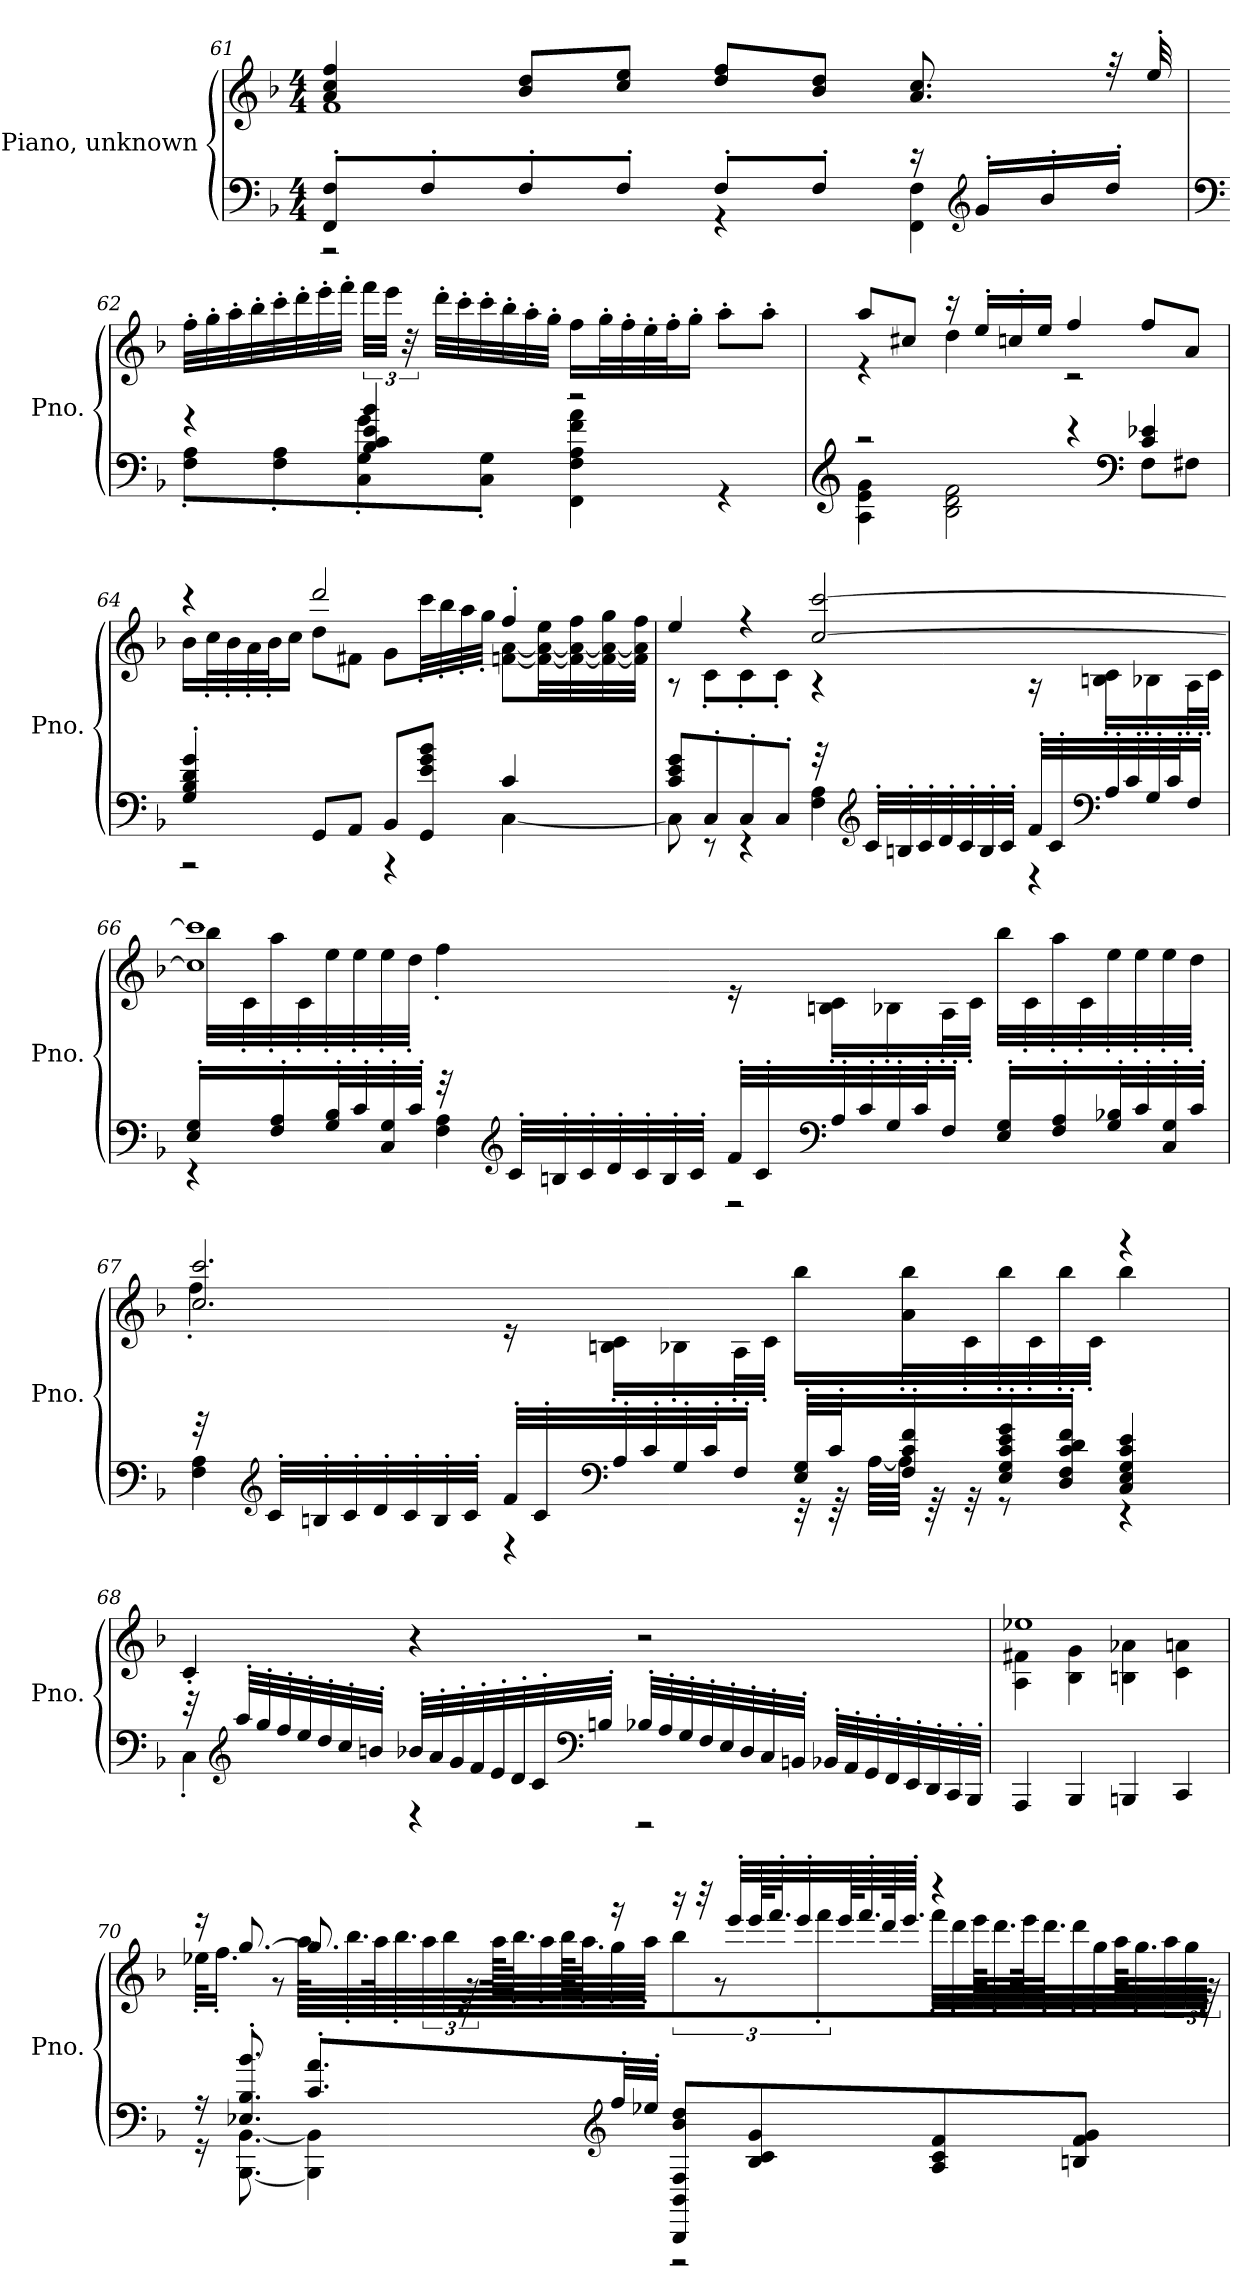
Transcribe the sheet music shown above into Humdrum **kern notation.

**kern	**kern
*part1	*part1
*staff2	*staff1
*I"Piano, unknown	*
*I'Pno.	*
*clefF4	*clefG2
*k[b-]	*k[b-]
*M4/4	*M4/4
=61	=61
*^	*^
8FF/' 8F/'L	2r	4a/ 4cc/ 4ff/	1f
8F'/	.	.	.
8F'/	.	8b-/ 8dd/L	.
8F'/J	.	8cc/ 8ee/J	.
8F'/L	4r	8dd/ 8ff/L	.
8F'/J	.	8b-/ 8dd/J	.
16r	4FF\ 4F\	8.a/ 8.cc/	.
*clefG2	*	*	*
16g'/LL	.	.	.
16b-'/	.	.	.
16dd'/JJ	.	32r	.
.	.	32ee'/	.
*	*	*v	*v
!!LO:LB:g=z
=62	=62	=62
*clefF4	*	*
4r	8F\' 8A\'L	32ff'\LLL
.	.	32gg'\
.	.	32aa'\
.	.	32bb-'\
.	8F\' 8A\'	32ccc'\
.	.	32ddd'\
.	.	32eee'\
.	.	32fff'\JJJ
4B-/ 4c/ 4e/ 4b-/	8C\' 8G\' 8g\'	48fff\LLL
.	.	48eee\JJJ
.	.	48r
.	.	32ddd'\LLL
.	.	32ccc'\
.	8C\' 8G\'J	32ccc'\
.	.	32bb-'\
.	.	32aa'\
.	.	32gg'\JJJ
2r	4FF\ 4F\ 4A\ 4f\ 4a\	16ff\LL
.	.	32gg'\L
.	.	32ff'\
.	.	32ee'\
.	.	32ff'\J
.	.	16gg'\JJ
.	4r	8aa'\L
.	.	8aa'\J
=63	=63	=63
*clefG2	*	*
*	*	*^
2r	4A\ 4e\ 4g\	8aa/L	4r
.	.	8cc#X/J	.
.	2B-\ 2d\ 2f\	16r	4dd\
.	.	16ee'/LL	.
.	.	16ccn'/	.
.	.	16ee/JJ	.
4r	.	4ff/	2r
*clefF4	*	*	*
4c/ 4e-X/	8F\L	8ff/L	.
.	8F#X\J	8a/J	.
!!LO:LB:g=z	!!
=64	=64	=64	=64
4G/' 4B-/' 4d/' 4g/'	2r	4r	16b-\LL
.	.	.	32cc'\L
.	.	.	32b-'\
.	.	.	32a'\
.	.	.	32b-'\J
.	.	.	16cc\JJ
8GG/L	.	2ddd/	8dd\L
8AA/J	.	.	8f#X\J
8BB-/L	4r	.	8g\L
8GG/ 8e/ 8g/ 8b-/J	.	.	32ccc'\LL
.	.	.	32bb-'\
.	.	.	32aa'\
.	.	.	32gg'\JJJ
4c/	[4C\	4ff'/	[8fn\ [8a\L
.	.	.	32f\_ 32a\_ 32ee\LL
.	.	.	32f\_ 32a\_ 32ff\
.	.	.	32f\_ 32a\_ 32gg\
.	.	.	32f\] 32a\] 32ff\JJJ
!!LO:PB:g=z	!!
=65	=65	=65	=65
8c/ 8e/ 8g/L	8C\]	4ee/	8r
8C'/	8r	.	8c'\L
8C'/	4r	4r	8c'\
8C'/J	.	.	8c'\J
32r	4F\ 4A\	[2cc/ [2ccc/	4r
*clefG2	*	*	*
32c'/LLL	.	.	.
32Bn'/	.	.	.
32c'/	.	.	.
32d'/	.	.	.
32c'/	.	.	.
32B'/	.	.	.
32c'/JJJ	.	.	.
32f'/LLL	4r	.	16r
32c'/	.	.	.
*clefF4	*	*	*
32A'/	.	.	16Bn\' 16c\'LL
32c'/	.	.	.
32G'/	.	.	16B-X'\
32c'/J	.	.	.
16F'/JJ	.	.	32A'\L
.	.	.	32c'\JJJ
!!LO:LB:g=z	!!
=66	=66	=66	=66
16E/' 16G/'LL	4r	1cc] 1ccc]	32bb-\LLL
.	.	.	32c'\
16F/' 16A/'	.	.	32aa'\
.	.	.	32c'\
32G/' 32B-/'L	.	.	32ee'\
32c'/	.	.	32ee'\
32C/' 32G/'	.	.	32ee'\
32c'/JJJ	.	.	32dd'\JJJ
32r	4F\ 4A\	.	4ff'\
*clefG2	*	*	*
32c'/LLL	.	.	.
32Bn'/	.	.	.
32c'/	.	.	.
32d'/	.	.	.
32c'/	.	.	.
32B'/	.	.	.
32c'/JJJ	.	.	.
32f'/LLL	2r	.	16r
32c'/	.	.	.
*clefF4	*	*	*
32A'/	.	.	16Bn\' 16c\'LL
32c'/	.	.	.
32G'/	.	.	16B-X'\
32c'/J	.	.	.
16F'/JJ	.	.	32A'\L
.	.	.	32c'\JJJ
16E/' 16G/'LL	.	.	32bb-\LLL
.	.	.	32c'\
16F/' 16A/'	.	.	32aa'\
.	.	.	32c'\
32G/' 32B-X/'L	.	.	32ee'\
32c'/	.	.	32ee'\
32C/' 32G/'	.	.	32ee'\
32c'/JJJ	.	.	32dd'\JJJ
!!LO:LB:g=z	!!
=67	=67	=67	=67
32r	4F\ 4A\	2.cc/ 2.ccc/	4ff'\
*clefG2	*	*	*
32c'/LLL	.	.	.
32Bn'/	.	.	.
32c'/	.	.	.
32d'/	.	.	.
32c'/	.	.	.
32B'/	.	.	.
32c'/JJJ	.	.	.
32f'/LLL	4r	.	16r
32c'/	.	.	.
*clefF4	*	*	*
32A'/	.	.	16Bn\' 16c\'LL
32c'/	.	.	.
32G'/	.	.	16B-X'\
32c'/J	.	.	.
16F'/JJ	.	.	32A'\L
.	.	.	32c'\JJJ
32E/' 32G/'LLL	32r	.	16bb-\LL
32c'/J	64r	.	.
.	[64A\LLLL	.	.
16F/' 16c/' 16f/'	64A\JJJJ]	.	32a\' 32bb-\'L
.	64r	.	.
.	32r	.	32c'\
16E/' 16G/' 16c/' 16e/' 16g/'	8r	.	32bb-'\
.	.	.	32c'\
16D/' 16F/' 16c/' 16d/' 16f/'JJ	.	.	32bb-'\
.	.	.	32c'\JJJ
4C/ 4E/ 4G/ 4c/ 4e/	4r	4r	4bb-\
*	*	*v	*v
!!LO:LB:g=z
=68	=68	=68
32r	4C'\	4c'/
*clefG2	*	*
32aa'/LLL	.	.
32gg'/	.	.
32ff'/	.	.
32ee'/	.	.
32dd'/	.	.
32cc'/	.	.
32bn'/JJJ	.	.
32b-X'/LLL	4r	4r
32a'/	.	.
32g'/	.	.
32f'/	.	.
32e'/	.	.
32d'/	.	.
32c'/	.	.
*clefF4	*	*
32Bn'/JJJ	.	.
32B-X'/LLL	2r	2r
32A'/	.	.
32G'/	.	.
32F'/	.	.
32E'/	.	.
32D'/	.	.
32C'/	.	.
32BBn'/JJJ	.	.
32BB-X'/LLL	.	.
32AA'/	.	.
32GG'/	.	.
32FF'/	.	.
32EE'/	.	.
32DD'/	.	.
32CC'/	.	.
32BBB-'/JJJ	.	.
*v	*v	*
=69	=69
*	*^
4AAA/	1ee-X	4A\ 4f#X\
4BBB-/	.	4B-\ 4g\
4BBBn/	.	4Bn\ 4a-X\
4CC/	.	4c\ 4an\
!!LO:LB:g=z	!!
=70	=70	=70
*^	*	*
16r	16r	16r	32ee-X'\KLL
.	.	.	16.ff'\JJ
8.E-X/' 8.B-/' 8.b-/'	[8.BBB-\ [8.BB-\	[8.gg/	.
.	.	.	8r
8.c/' 8.a/'L	4BBB-\] 4BB-\]	8.gg/]	128aa\KLLLL
.	.	.	64.bb-'\
.	.	.	128aa\K
.	.	.	64.bb-'\
.	.	.	96aa\
.	.	.	96bb-\JJJJ
.	.	.	96r
.	.	.	128aa\KLLLL
.	.	.	64.bb-'\J
.	.	.	32aa'\
.	.	.	128bb-\KL
.	.	.	64.aa'\J
*clefG2	*	*	*
32ff'/LL	.	16r	32gg'\
32ee-X'/JJJ	.	.	32aa'\JJJ
8BBB-/ 8BB-/ 8F/ 8b-/ 8dd/L	2r	16r	12bb-\
.	.	32r	.
.	.	.	12r
.	.	32eee'/LLL	.
8B-/ 8c/ 8g/	.	128eee/KL	.
.	.	64.fff'/J	.
.	.	32eee'/	.
.	.	.	12fff'\
.	.	128eee/KL	.
.	.	64.fff'/	.
.	.	128ddd/K	.
.	.	64.eee'/JJJJ	.
8A/ 8c/ 8f/	.	4r	32fff'\LLL
.	.	.	32ddd'\
.	.	.	128eee\KL
.	.	.	64.ddd'\
.	.	.	128eee\K
.	.	.	64.ddd'\J
8Bn/ 8f/ 8g/J	.	.	32ddd'\
.	.	.	32gg'\
.	.	.	128aa\KL
.	.	.	64.gg'\
.	.	.	96aa\
.	.	.	96gg\JJJJ
.	.	.	96r
*v	*v	*	*
*	*v	*v
=	=
*-	*-
